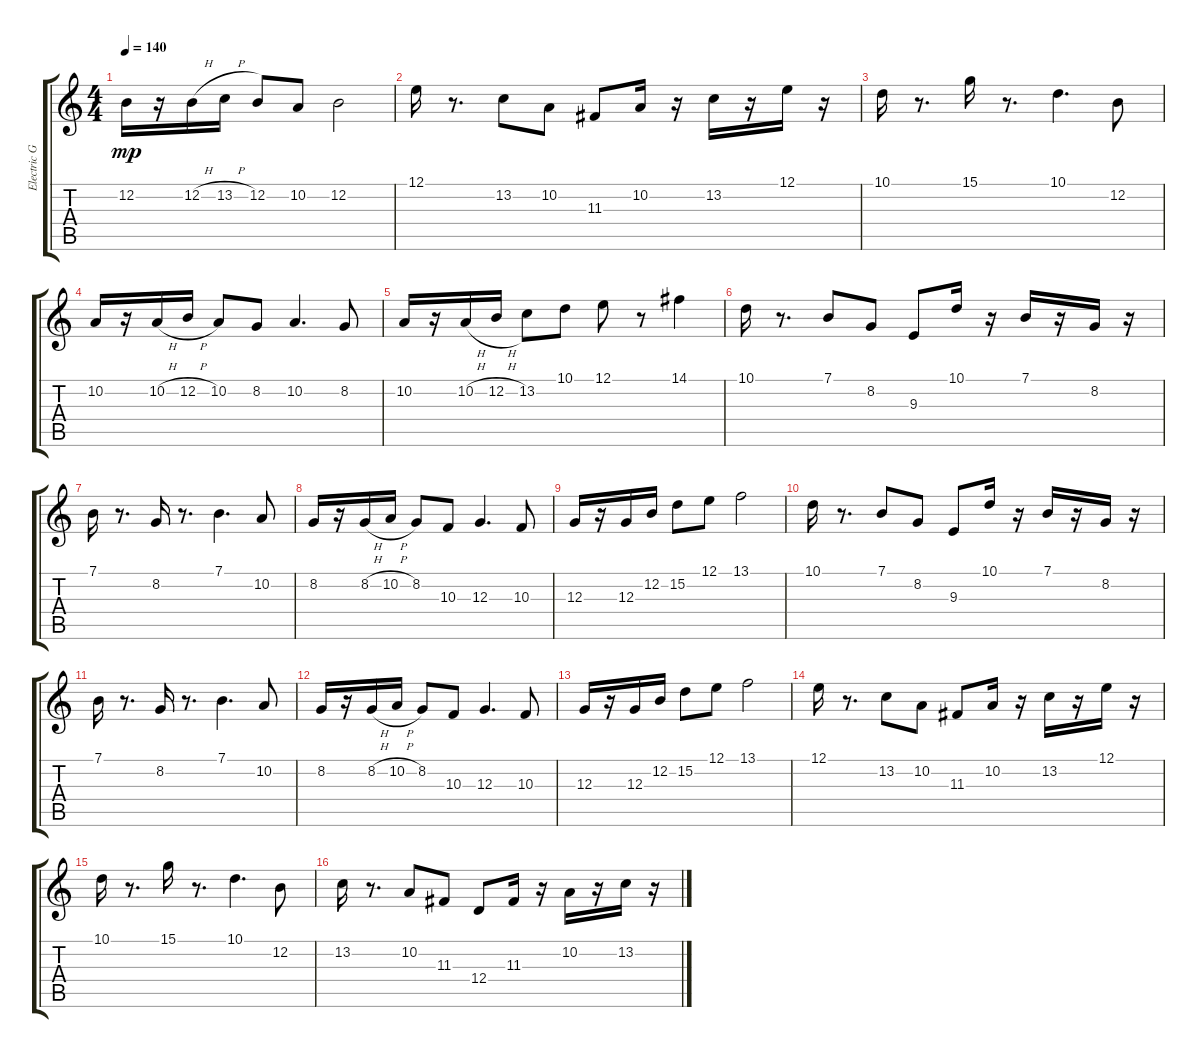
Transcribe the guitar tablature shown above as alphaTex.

\track ("Electric Guitar" "Electric G") {instrument oboe}
\staff {score tabs}
\tuning (E4 B3 G3 D3 A2 E2) {hide}
\ts (4 4)
\tempo 140
\clef g2
\ks c
12.2.16{dy mp} r.16 12.2{h}.16 13.2{h}.16 12.2.8 10.2.8 12.2.2 |
12.1.16 r.8{d} 13.2.8 10.2.8 11.3.8 10.2.16 r.16 13.2.16 r.16 12.1.16 r.16 |
10.1.16 r.8{d} 15.1.16 r.8{d} 10.1.4{d} 12.2.8 |
10.2.16 r.16 10.2{h}.16 12.2{h}.16 10.2.8 8.2.8 10.2.4{d} 8.2.8 |
10.2.16 r.16 10.2{h}.16 12.2{h}.16 13.2.8 10.1.8 12.1.8 r.8 14.1.4 |
10.1.16 r.8{d} 7.1.8 8.2.8 9.3.8 10.1.16 r.16 7.1.16 r.16 8.2.16 r.16 |
7.1.16 r.8{d} 8.2.16 r.8{d} 7.1.4{d} 10.2.8 |
8.2.16 r.16 8.2{h}.16 10.2{h}.16 8.2.8 10.3.8 12.3.4{d} 10.3.8 |
12.3.16 r.16 12.3.16 12.2.16 15.2.8 12.1.8 13.1.2 |
10.1.16 r.8{d} 7.1.8 8.2.8 9.3.8 10.1.16 r.16 7.1.16 r.16 8.2.16 r.16 |
7.1.16 r.8{d} 8.2.16 r.8{d} 7.1.4{d} 10.2.8 |
8.2.16 r.16 8.2{h}.16 10.2{h}.16 8.2.8 10.3.8 12.3.4{d} 10.3.8 |
12.3.16 r.16 12.3.16 12.2.16 15.2.8 12.1.8 13.1.2 |
12.1.16 r.8{d} 13.2.8 10.2.8 11.3.8 10.2.16 r.16 13.2.16 r.16 12.1.16 r.16 |
10.1.16 r.8{d} 15.1.16 r.8{d} 10.1.4{d} 12.2.8 |
13.2.16 r.8{d} 10.2.8 11.3.8 12.4.8 11.3.16 r.16 10.2.16 r.16 13.2.16 r.16
